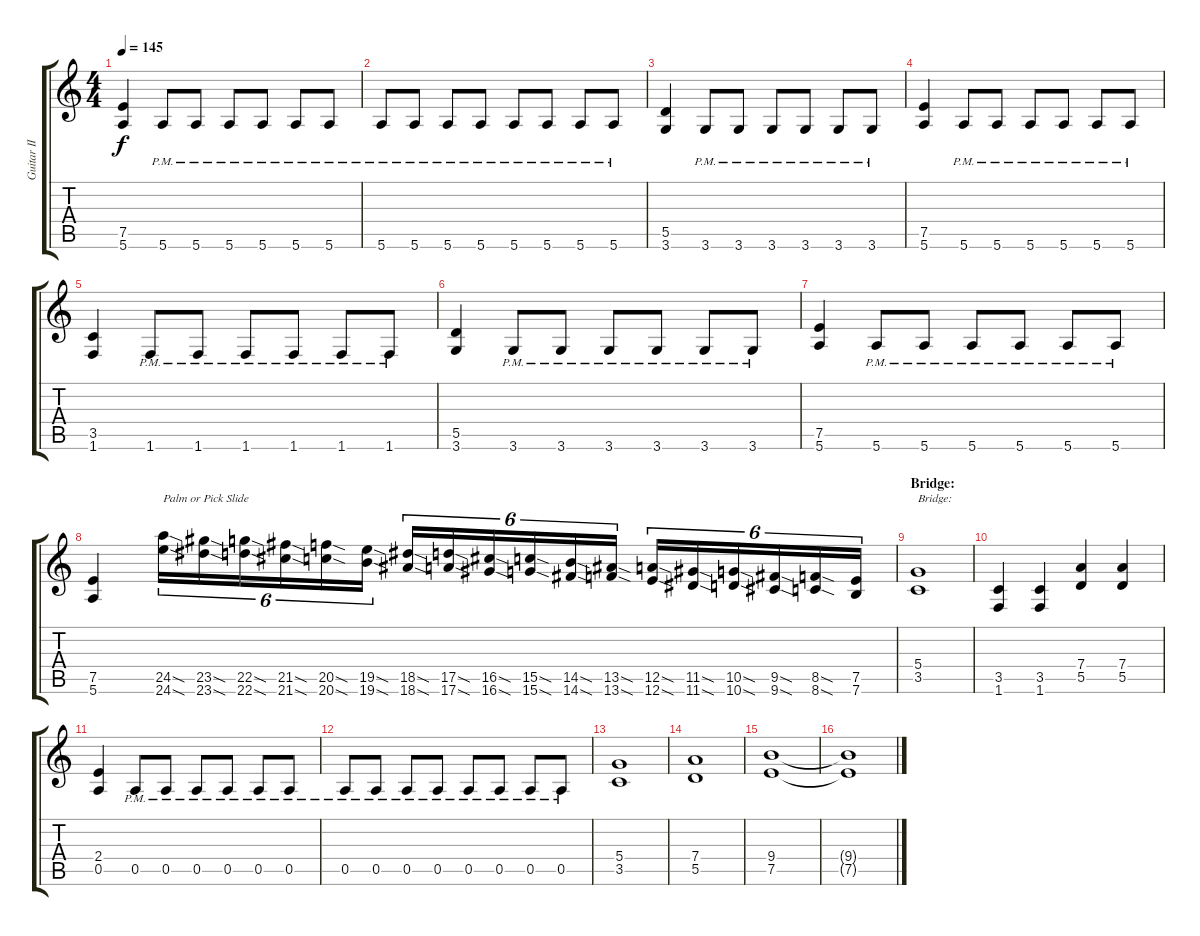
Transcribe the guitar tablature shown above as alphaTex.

\track ("Guitar II" "Guitar II") {instrument distortionguitar}
\staff {score tabs}
\tuning (E4 B3 G3 D3 A2 E2) {hide}
\ts (4 4)
\tempo 145
\clef g2
\ks c
(7.5 5.6).4{dy f} 5.6{pm}.8 5.6{pm}.8 5.6{pm}.8 5.6{pm}.8 5.6{pm}.8 5.6{pm}.8 |
5.6{pm}.8 5.6{pm}.8 5.6{pm}.8 5.6{pm}.8 5.6{pm}.8 5.6{pm}.8 5.6{pm}.8 5.6{pm}.8 |
(5.5 3.6).4 3.6{pm}.8 3.6{pm}.8 3.6{pm}.8 3.6{pm}.8 3.6{pm}.8 3.6{pm}.8 |
(7.5 5.6).4 5.6{pm}.8 5.6{pm}.8 5.6{pm}.8 5.6{pm}.8 5.6{pm}.8 5.6{pm}.8 |
(3.5 1.6).4 1.6{pm}.8 1.6{pm}.8 1.6{pm}.8 1.6{pm}.8 1.6{pm}.8 1.6{pm}.8 |
(5.5 3.6).4 3.6{pm}.8 3.6{pm}.8 3.6{pm}.8 3.6{pm}.8 3.6{pm}.8 3.6{pm}.8 |
(7.5 5.6).4 5.6{pm}.8 5.6{pm}.8 5.6{pm}.8 5.6{pm}.8 5.6{pm}.8 5.6{pm}.8 |
(7.5 5.6).4 (24.5{sod} 24.6{sod}).16{tu (6 4) txt "Palm or Pick Slide" instrument guitarfretnoise} (23.5{sod} 23.6{sod}).16{tu (6 4)} (22.5{sod} 22.6{sod}).16{tu (6 4)} (21.5{sod} 21.6{sod}).16{tu (6 4)} (20.5{sod} 20.6{sod}).16{tu (6 4)} (19.5{sod} 19.6{sod}).16{tu (6 4)} (18.5{sod} 18.6{sod}).16{tu (6 4)} (17.5{sod} 17.6{sod}).16{tu (6 4)} (16.5{sod} 16.6{sod}).16{tu (6 4)} (15.5{sod} 15.6{sod}).16{tu (6 4)} (14.5{sod} 14.6{sod}).16{tu (6 4)} (13.5{sod} 13.6{sod}).16{tu (6 4)} (12.5{sod} 12.6{sod}).16{tu (6 4)} (11.5{sod} 11.6{sod}).16{tu (6 4)} (10.5{sod} 10.6{sod}).16{tu (6 4)} (9.5{sod} 9.6{sod}).16{tu (6 4)} (8.5{sod} 8.6{sod}).16{tu (6 4)} (7.5 7.6).16{tu (6 4)} |
\section ("" "Bridge:")
(5.4 3.5).1{txt "Bridge:" instrument distortionguitar} |
(3.5 1.6).4 (3.5 1.6).4 (7.4 5.5).4 (7.4 5.5).4 |
(2.4 0.5).4 0.5{pm}.8 0.5{pm}.8 0.5{pm}.8 0.5{pm}.8 0.5{pm}.8 0.5{pm}.8 |
0.5{pm}.8 0.5{pm}.8 0.5{pm}.8 0.5{pm}.8 0.5{pm}.8 0.5{pm}.8 0.5{pm}.8 0.5{pm}.8 |
(5.4 3.5).1 |
(7.4 5.5).1 |
(9.4 7.5).1 |
(9.4{t} 7.5{t}).1
